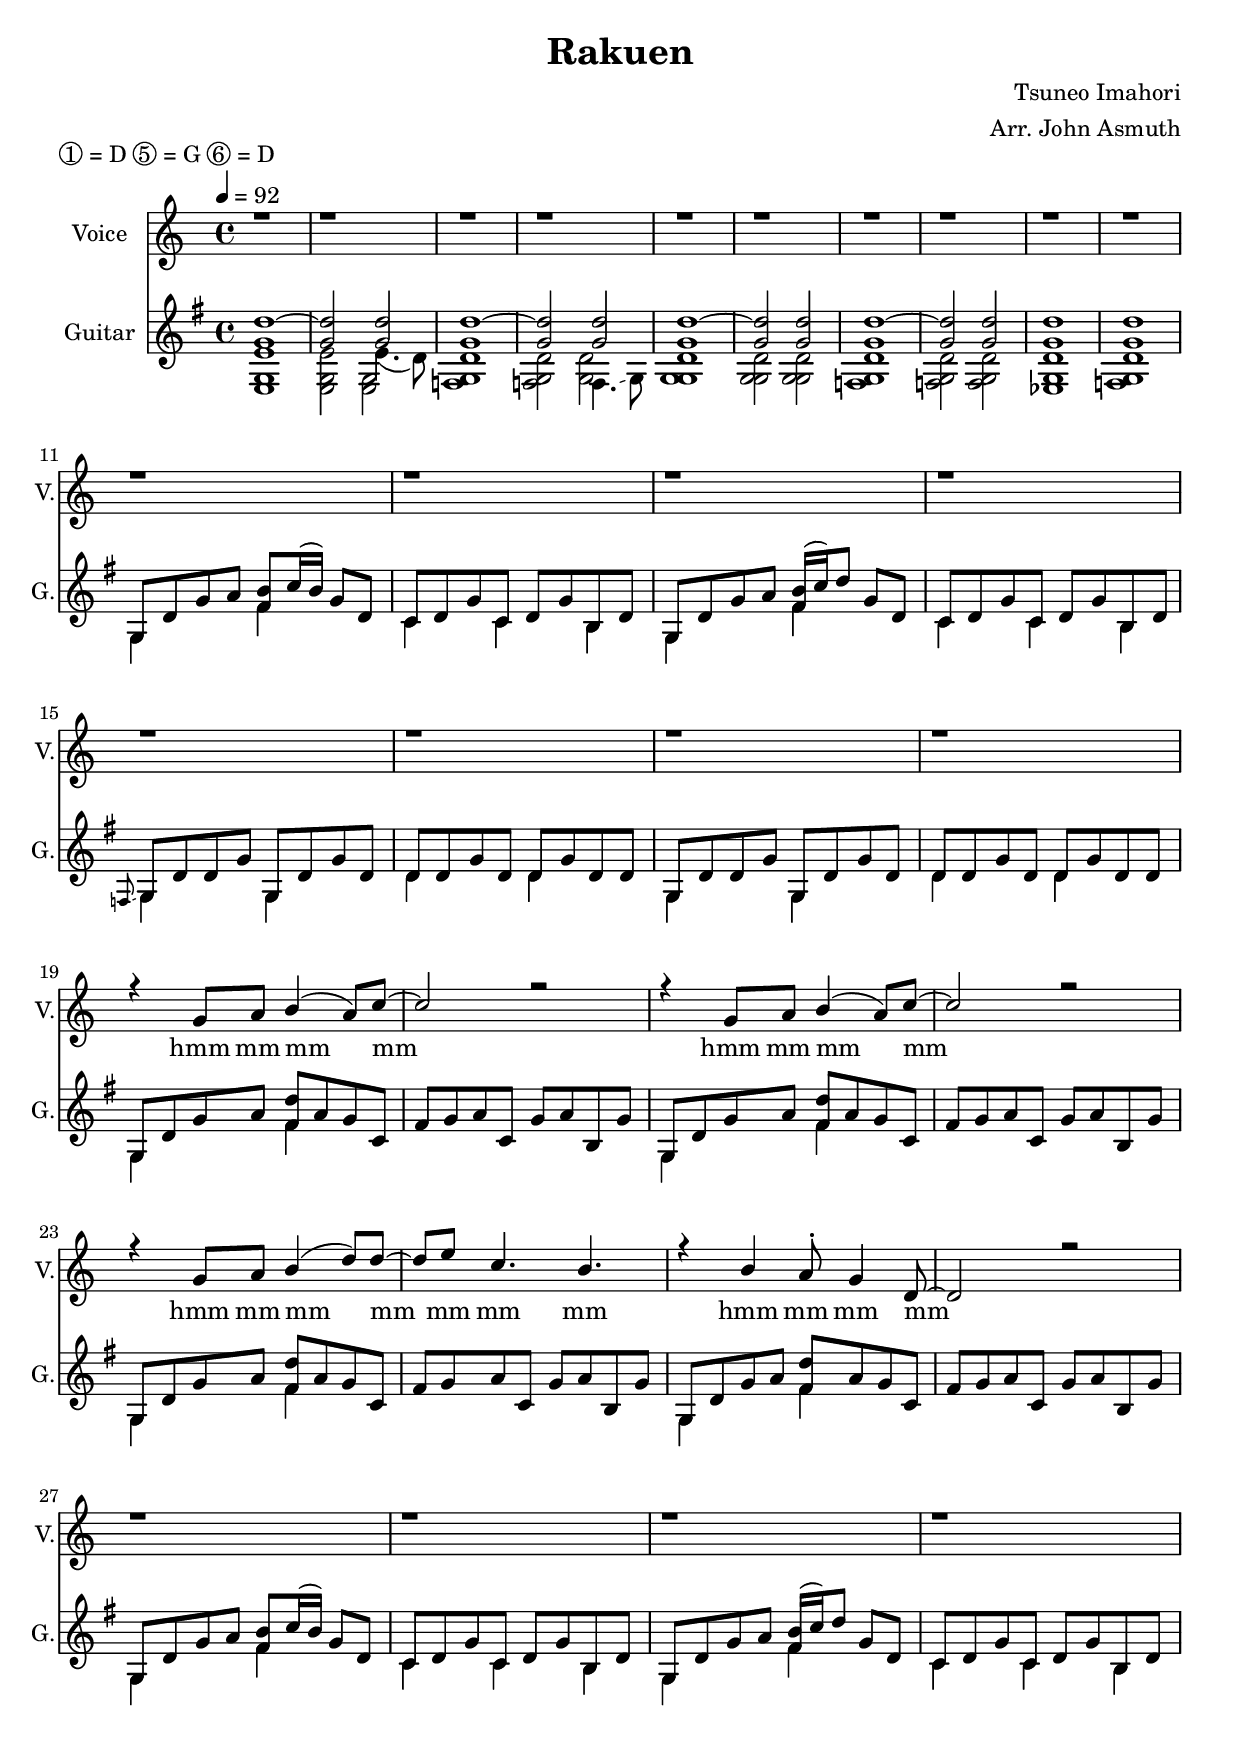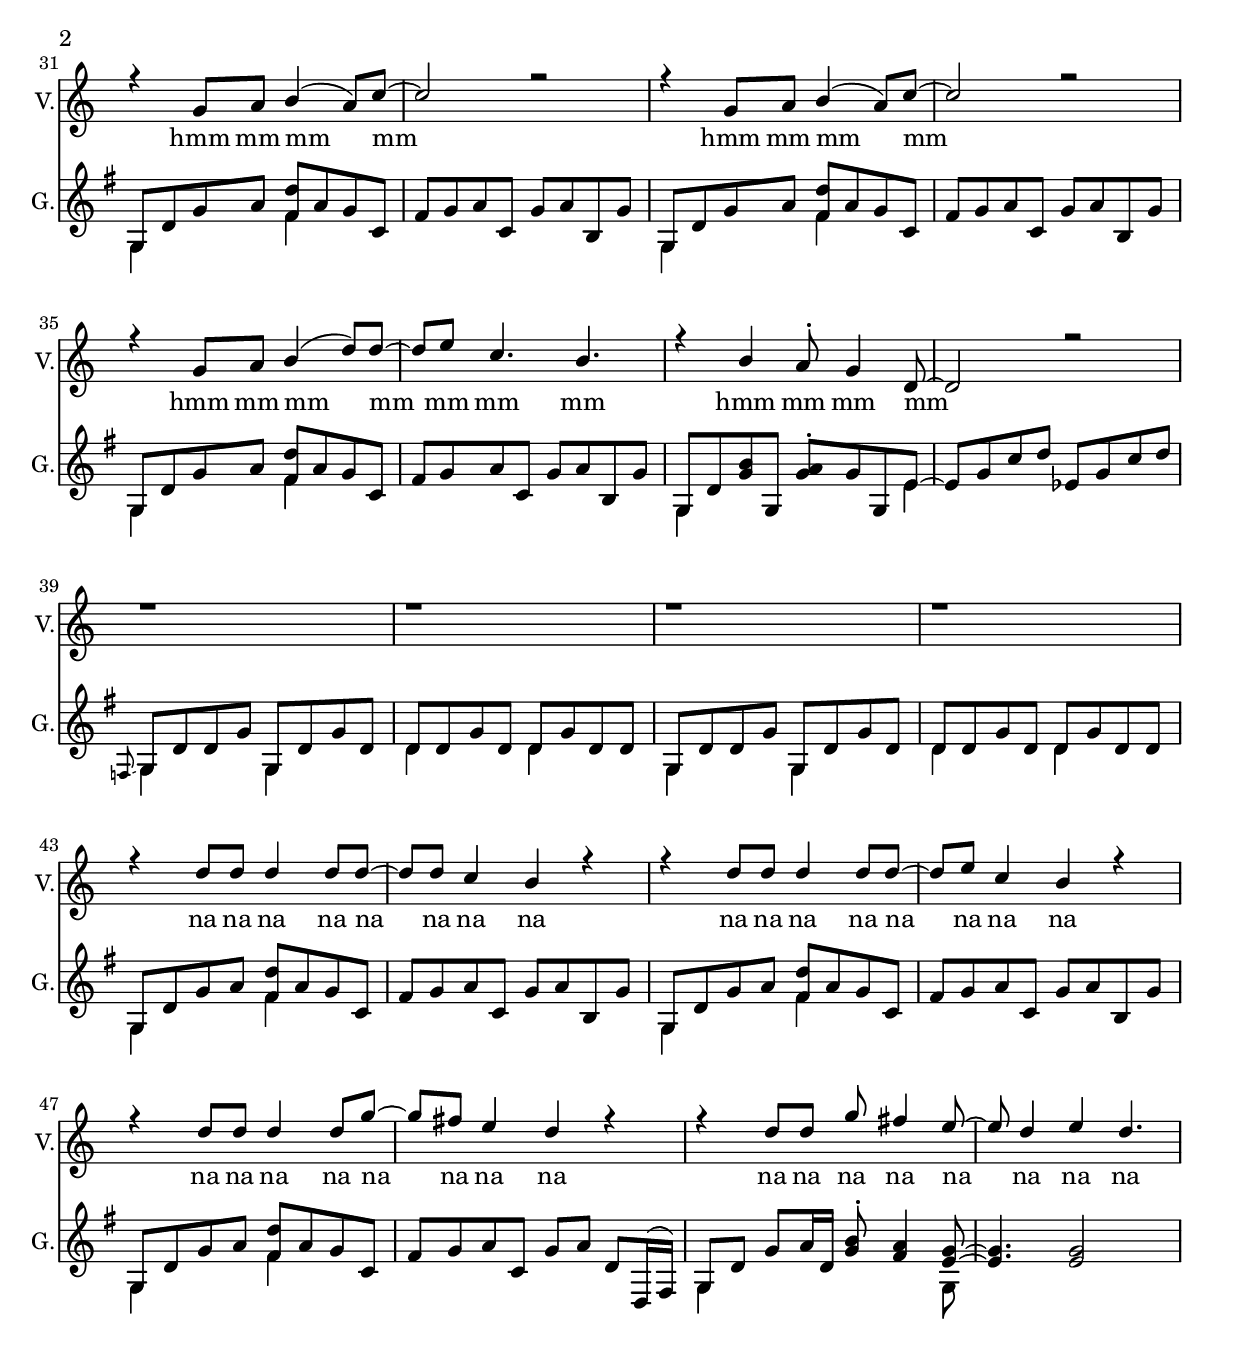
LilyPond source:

\version "2.18.2"
\header {
  title = "Rakuen"
  composer = "Tsuneo Imahori"
  arranger = "Arr. John Asmuth"
  piece = \markup { \line { \circle 1 "= D"  \circle 5 "= G" \circle 6 "= D" } }
  
}

\include "bbarred.ly"
#(define RH rightHandFinger)

\score {
<<

\new Staff \with {
  instrumentName = #"Voice"
  shortInstrumentName = #"V."

} {
  \tempo 4 = 92
  \new Voice = "song" { \voiceOne
    r1 | r1 | r1 | r1 | r1 |
    r1 | r1 | r1 | r1 | r1 |
    
    r1 | r1 | r1 | r1 |
    r1 | r1 | r1 | r1 |
    
    r4 g'8 a' b'4 (a'8) c''8~ | c''2 r |
    r4 g'8 a' b'4 (a'8) c''8~ | c''2 r |
    r4 g'8 a' b'4 (d''8) d''8~ d''8 e''8 c''4. b' |
    r4 b'4 a'8\staccato g'4 d'8~ d'2 r2  |
    
    r1 | r1 | r1 | r1 |
    
    r4 g'8 a' b'4 (a'8) c''8~ | c''2 r |
    r4 g'8 a' b'4 (a'8) c''8~ | c''2 r |
    r4 g'8 a' b'4 (d''8) d''8~ d''8 e''8 c''4. b' |
    r4 b'4 a'8\staccato g'4 d'8~ d'2 r2  |
    
    r1 | r1 | r1 | r1 |
    
    r4 d''8 d'' d''4 d''8 d''8~ d''8 d'' c''4 b' r |
    r4 d''8 d'' d''4 d''8 d''8~ d''8 e'' c''4 b' r |
    r4 d''8 d'' d''4 d''8 g''8~ g''8 fis'' e''4 d'' r |
    r4 d''8 d'' g''8 fis''4 e''8~ e''8 d''4 e'' d''4. |
  }
}

\new Lyrics \with { alignAboveContext = "staff" } {
  \lyricsto "song" {
    hmm mm mm mm
    hmm mm mm mm
    hmm mm mm mm mm mm mm
    hmm mm mm mm
    
    hmm mm mm mm
    hmm mm mm mm
    hmm mm mm mm mm mm mm
    hmm mm mm mm
    
    na na na na na na na na
    na na na na na na na na
    na na na na na na na na
    na na na na na na na na
  }
}

\new Staff \with {
  instrumentName = #"Guitar"
  shortInstrumentName = #"G."
} {
  {
    \time 4/4
    \clef "treble"
   
    <<
      \new Voice { \voiceOne
        \set fingeringOrientations = #'(left)
        
        \key g \major
        
        <d''~ g' >1 | <d'' g' >2 <d'' g' >2 |
        <d''~ g' >1 | <d'' g' >2 <d'' g' >2 | 
        <d''~ g' >1 |  <d'' g'>2 <d'' g' >2 |
        <d''~ g' >1 |  <d'' g'>2 <d'' g' >2 |
        <d'' g' >1 |  <d'' g'>1 |
        \break
        
        g8 d' g' a' <b' fis'>8 c''16 (b') g'8 d' | c'8 d' g' c' d' g' b d' |
        g8 d' g' a' <b' fis'>16 (c'') d''8 g'8 d' | c'8 d' g' c' d' g' b d' |
        \break
        \grace f \glissando g8 d' d' g' g8 d' g' d' | d'8 d' g' d' d' g' d' d' |
        g8 d' d' g' g8 d' g' d' | d'8 d' g' d' d' g' d' d' |
        \break
        
        g8 d' g' a' <d'' fis'> a' g' c' | fis' g' a' c' g' a' b g' |
        g8 d' g' a' <d'' fis'> a' g' c' | fis' g' a' c' g' a' b g' |
        \break
        g8 d' g' a' <d'' fis'> a' g' c' | fis' g' a' c' g' a' b g' |
        g8 d' g' a' <d'' fis'> a' g' c' | fis' g' a' c' g' a' b g' |
        \break
        
        g8 d' g' a' <b' fis'> c''16 (b') g'8 d' | c' d' g' c' d' g' b d' |
        g8 d' g' a' <b' fis'>16 (c''16) d''8 g'8 d' | c' d' g' c' d' g' b d' |
        \break
        
        g8 d' g' a' <d'' fis'> a' g' c' | fis' g' a' c' g' a' b g' |
        g8 d' g' a' <d'' fis'> a' g' c' | fis' g' a' c' g' a' b g' |
        \break
        g8 d' g' a' <d'' fis'> a' g' c' | fis' g' a' c' g' a' b g' |
        g8 d' <b' g'> g <a' g'>\staccato g' g e'~ | e' g' c'' d'' ees' g' c'' d'' |
        \break
        
        \grace f \glissando g8 d' d' g' g8 d' g' d' | d'8 d' g' d' d' g' d' d' |
        g8 d' d' g' g8 d' g' d' | d'8 d' g' d' d' g' d' d' |
        \break
        
        g8 d' g' a' <d'' fis'> a' g' c' | fis' g' a' c' g' a' b g' |
        g8 d' g' a' <d'' fis'> a' g' c' | fis' g' a' c' g' a' b g' |
        \break
        g8 d' g' a' <d'' fis'> a' g' c' | fis' g' a' c' g' a' d' d16 (fis) |
        g8 d' g' a'16 d'16 <b' g'>8 \staccato <a' fis'>4 <g' e'>8~ | <g' e'>4. <g' e'>2 s8 |
        \break
      }
      \new Voice { \voiceFour
        \set fingeringOrientations = #'(left)
        
        \key g \major
        
        <e' g e>1 | <e' g e>2 <g e>2 |
        <d' g f>1 | < d' g f>2 < d' g>2 | 
        < d' g g>1 |  < d' g g>2 < d' g g>2 |
        < d' g f>1 |  < d' g f>2 < d' g f>2 |
        < d' g ees>1 |  < d' g f>1 |
        
        g4 s fis' s | c'4 s8 c'4 s8 b4 |
        g4 s fis' s | c'4 s8 c'4 s8 b4 |
        g4 s g s | d'4 s d' s | 
        g4 s g s | d'4 s d' s | 
        
        g4 s fis' s | s1 |
        g4 s fis' s | s1 |
        g4 s fis' s | s1 |
        g4 s fis' s | s1 |
        
        g4 s fis' s | c'4 s8 c'4 s8 b4 |
        g4 s fis' s | c'4 s8 c'4 s8 b4 |
        
        g4 s fis' s | s1 |
        g4 s fis' s | s1 |
        g4 s fis' s | s1 |
        g4 s2 s8 e'4 | s8 s2.
        
        g4 s g s | d'4 s d' s | 
        g4 s g s | d'4 s d' s | 
        
        g4 s fis' s | s1 |
        g4 s fis' s | s1 |
        g4 s fis' s | s1 |
        g4 s2 s8 g8 | s8 s2.
      }
      \new Voice { \voiceTwo
        \set fingeringOrientations = #'(left)
        
        \key g \major
        
        s1 | s2 <e'>4. (<d'>8) |
        s1 | s2 <f>4. \glissando <g>8 |
        s1 | s1 | s1 | s1 | s1 | s1 |
        
        
      }
    >>
    
  }
}
>>

}